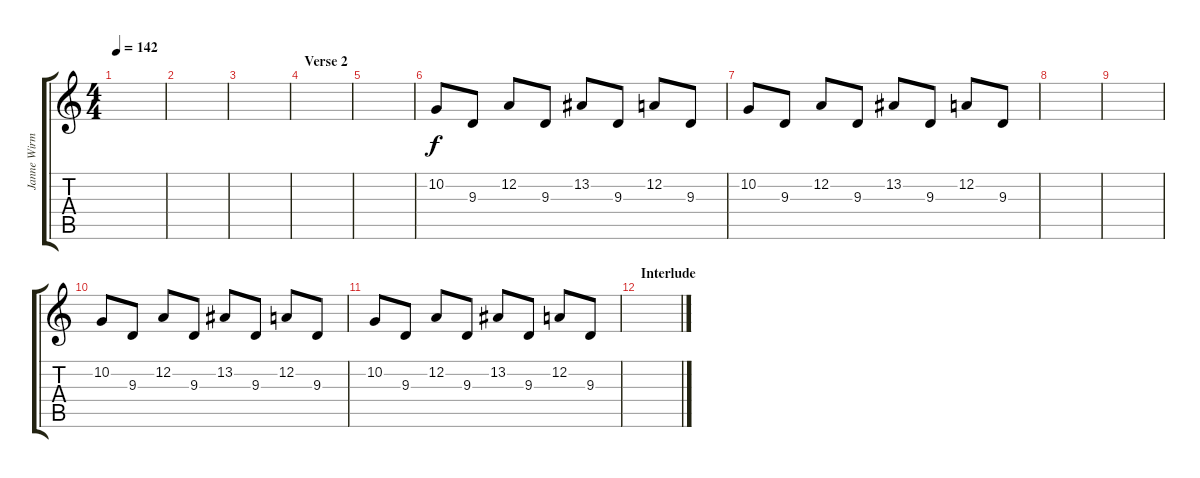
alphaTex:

\track ("Janne Wirman (verse)" "Janne Wirm") {instrument tremolostrings}
\staff {score tabs}
\tuning (D4 A3 F3 C3 G2 D2) {hide}
\ts (4 4)
\tempo 142
\clef g2
\ks c
|
|
|
\section ("" "Verse 2")
|
|
10.2.8 9.3.8 12.2.8 9.3.8 13.2.8 9.3.8 12.2.8 9.3.8 |
10.2.8 9.3.8 12.2.8 9.3.8 13.2.8 9.3.8 12.2.8 9.3.8 |
|
|
10.2.8 9.3.8 12.2.8 9.3.8 13.2.8 9.3.8 12.2.8 9.3.8 |
10.2.8 9.3.8 12.2.8 9.3.8 13.2.8 9.3.8 12.2.8 9.3.8 |
\section ("" "Interlude")
